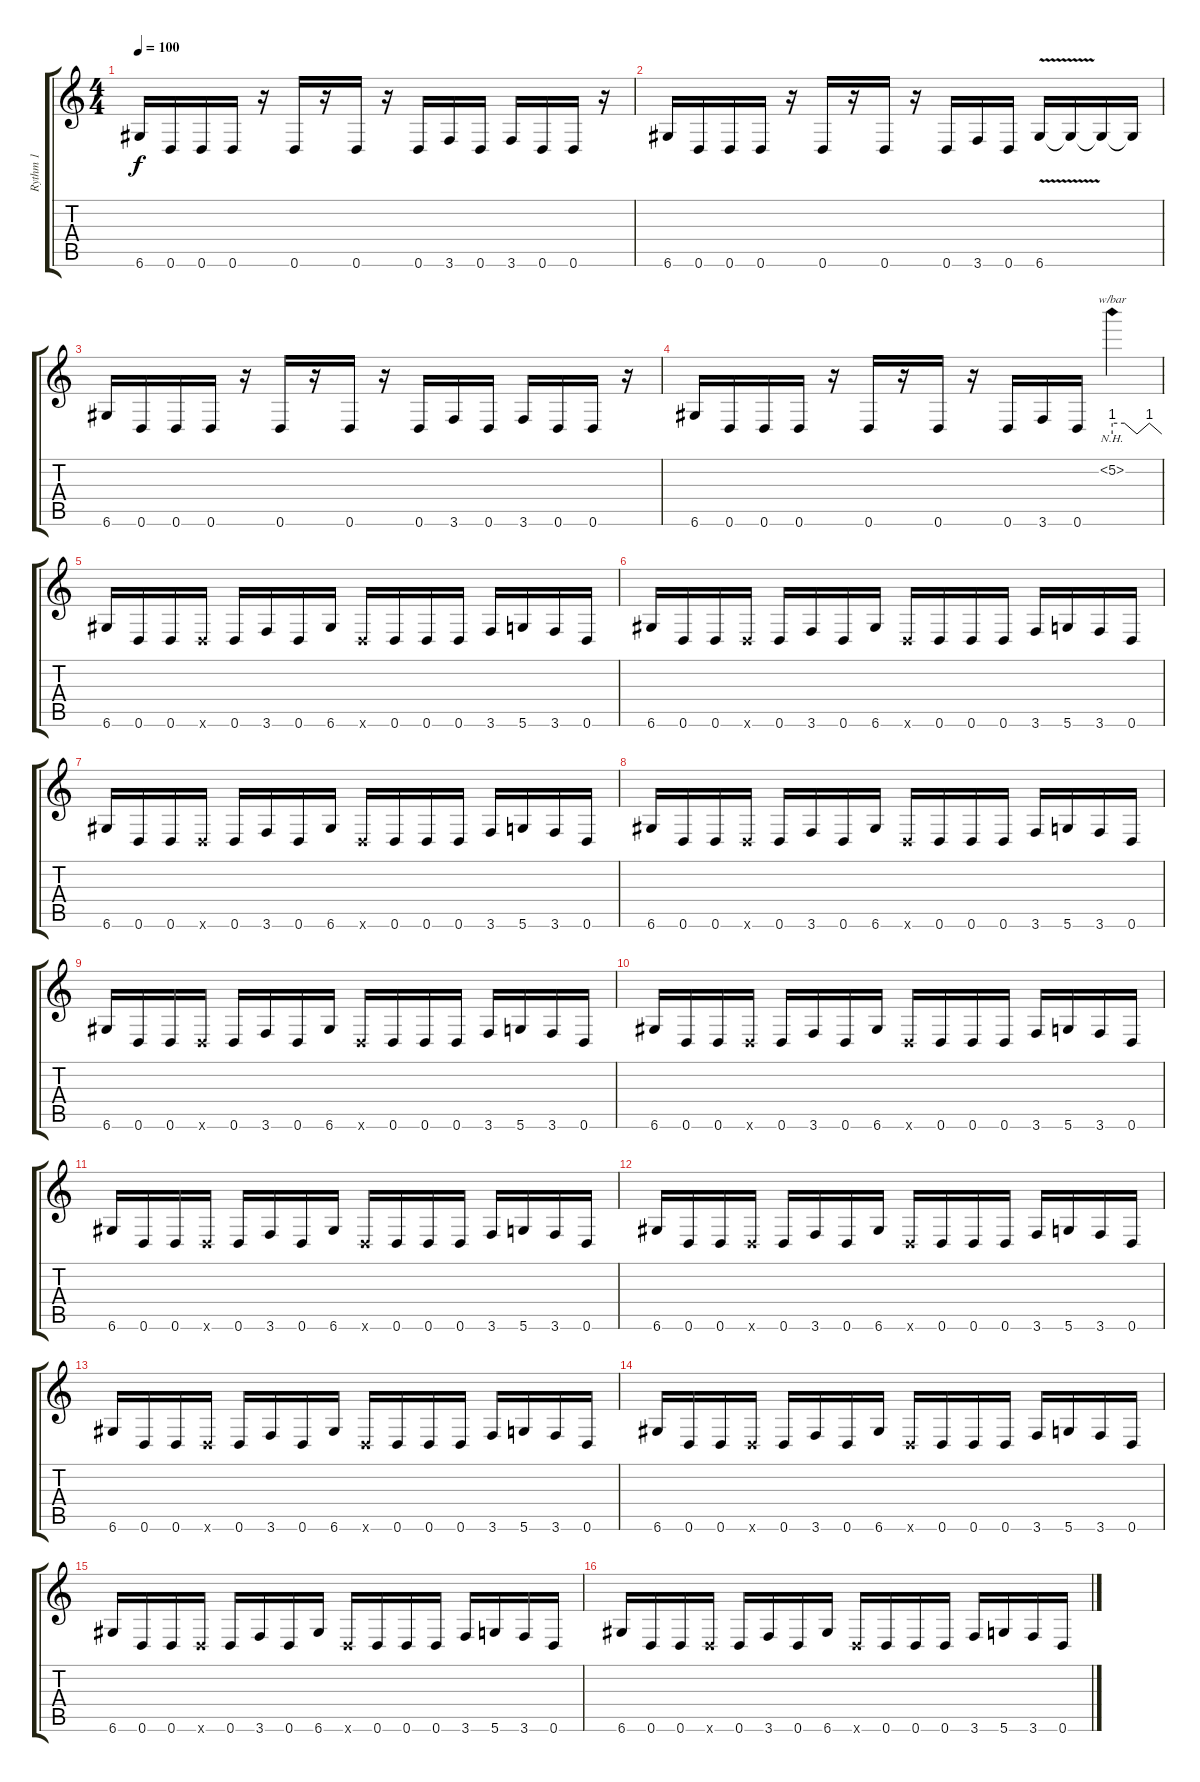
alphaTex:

\track ("Rythm 1" "Rythm 1") {instrument distortionguitar}
\staff {score tabs}
\tuning (D4 A3 F3 C3 G2 D2) {hide}
\ts (4 4)
\tempo 100
\clef g2
\ks c
6.6.16{dy f} 0.6.16 0.6.16 0.6.16 r.16 0.6.16 r.16 0.6.16 r.16 0.6.16 3.6.16 0.6.16 3.6.16 0.6.16 0.6.16 r.16 |
6.6.16 0.6.16 0.6.16 0.6.16 r.16 0.6.16 r.16 0.6.16 r.16 0.6.16 3.6.16 0.6.16 6.6{v}.16 6.6{t}.16 6.6{t}.16 6.6{t}.16 |
6.6.16 0.6.16 0.6.16 0.6.16 r.16 0.6.16 r.16 0.6.16 r.16 0.6.16 3.6.16 0.6.16 3.6.16 0.6.16 0.6.16 r.16 |
6.6.16 0.6.16 0.6.16 0.6.16 r.16 0.6.16 r.16 0.6.16 r.16 0.6.16 3.6.16 0.6.16 5.2{nh}.4{tbe (custom default 0 4 15 4 30 0 45 4 60 0)} |
6.6.16 0.6.16 0.6.16 0.6{x}.16 0.6.16 3.6.16 0.6.16 6.6.16 0.6{x}.16 0.6.16 0.6.16 0.6.16 3.6.16 5.6.16 3.6.16 0.6.16 |
6.6.16 0.6.16 0.6.16 0.6{x}.16 0.6.16 3.6.16 0.6.16 6.6.16 0.6{x}.16 0.6.16 0.6.16 0.6.16 3.6.16 5.6.16 3.6.16 0.6.16 |
6.6.16 0.6.16 0.6.16 0.6{x}.16 0.6.16 3.6.16 0.6.16 6.6.16 0.6{x}.16 0.6.16 0.6.16 0.6.16 3.6.16 5.6.16 3.6.16 0.6.16 |
6.6.16 0.6.16 0.6.16 0.6{x}.16 0.6.16 3.6.16 0.6.16 6.6.16 0.6{x}.16 0.6.16 0.6.16 0.6.16 3.6.16 5.6.16 3.6.16 0.6.16 |
6.6.16 0.6.16 0.6.16 0.6{x}.16 0.6.16 3.6.16 0.6.16 6.6.16 0.6{x}.16 0.6.16 0.6.16 0.6.16 3.6.16 5.6.16 3.6.16 0.6.16 |
6.6.16 0.6.16 0.6.16 0.6{x}.16 0.6.16 3.6.16 0.6.16 6.6.16 0.6{x}.16 0.6.16 0.6.16 0.6.16 3.6.16 5.6.16 3.6.16 0.6.16 |
6.6.16 0.6.16 0.6.16 0.6{x}.16 0.6.16 3.6.16 0.6.16 6.6.16 0.6{x}.16 0.6.16 0.6.16 0.6.16 3.6.16 5.6.16 3.6.16 0.6.16 |
6.6.16 0.6.16 0.6.16 0.6{x}.16 0.6.16 3.6.16 0.6.16 6.6.16 0.6{x}.16 0.6.16 0.6.16 0.6.16 3.6.16 5.6.16 3.6.16 0.6.16 |
6.6.16 0.6.16 0.6.16 0.6{x}.16 0.6.16 3.6.16 0.6.16 6.6.16 0.6{x}.16 0.6.16 0.6.16 0.6.16 3.6.16 5.6.16 3.6.16 0.6.16 |
6.6.16 0.6.16 0.6.16 0.6{x}.16 0.6.16 3.6.16 0.6.16 6.6.16 0.6{x}.16 0.6.16 0.6.16 0.6.16 3.6.16 5.6.16 3.6.16 0.6.16 |
6.6.16 0.6.16 0.6.16 0.6{x}.16 0.6.16 3.6.16 0.6.16 6.6.16 0.6{x}.16 0.6.16 0.6.16 0.6.16 3.6.16 5.6.16 3.6.16 0.6.16 |
6.6.16 0.6.16 0.6.16 0.6{x}.16 0.6.16 3.6.16 0.6.16 6.6.16 0.6{x}.16 0.6.16 0.6.16 0.6.16 3.6.16 5.6.16 3.6.16 0.6.16
